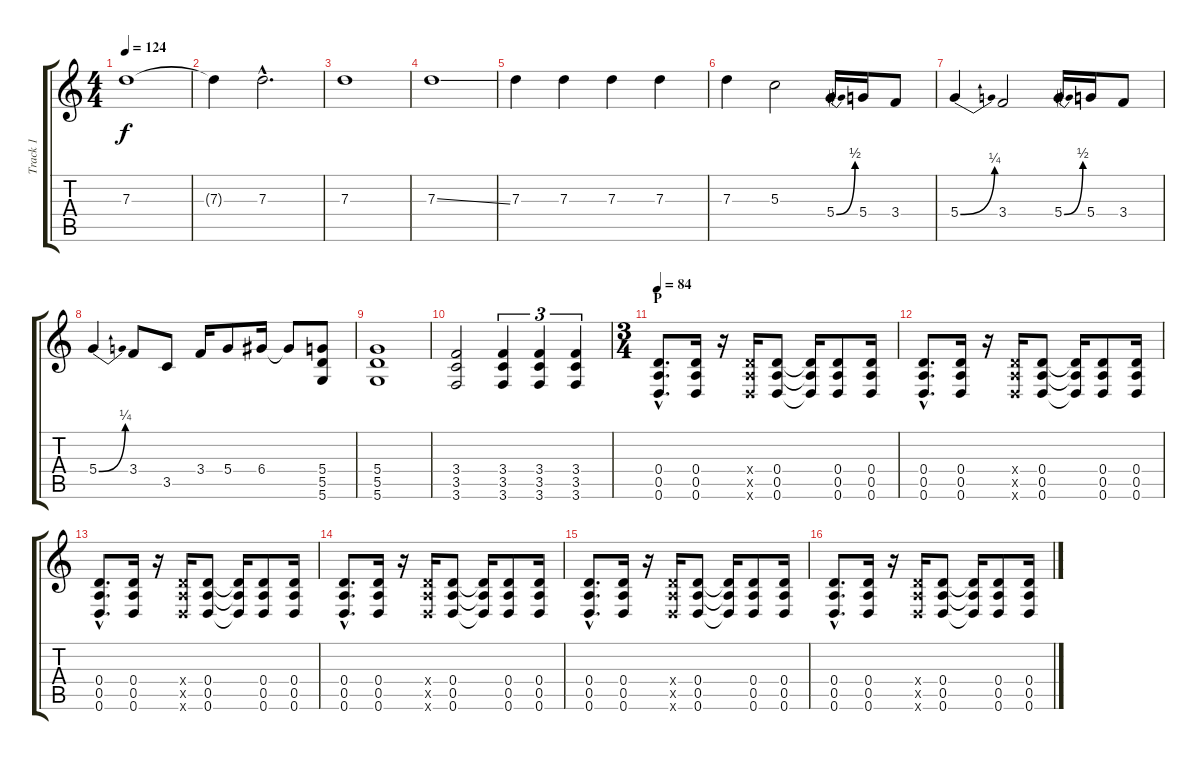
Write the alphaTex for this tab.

\track ("Track 1" "Track 1") {instrument electricguitarclean}
\staff {score tabs}
\tuning (E4 B3 G3 D3 A2 D2) {hide}
\ts (4 4)
\tempo 124
\clef g2
\ks c
7.3.1{dy f} |
7.3{t}.4 7.3{hac}.2{d} |
7.3.1 |
7.3{ss}.1 |
7.3.4 7.3.4 7.3.4 7.3.4 |
7.3.4 5.3.2 5.4{be (bend 0 0 60 2)}.16 5.4.16 3.4.8 |
5.4{be (bend 0 0 60 1)}.4 3.4.2 5.4{be (bend 0 0 60 2)}.16 5.4.16 3.4.8 |
5.4{be (bend 0 0 60 1)}.4 3.4.8 3.5.8 3.4.16 5.4.8 6.4.16 6.4{t}.8 (5.4 5.5 5.6).8 |
(5.4 5.5 5.6).1 |
(3.4 3.5 3.6).2 (3.4 3.5 3.6).4{tu (3 2)} (3.4 3.5 3.6).4{tu (3 2)} (3.4 3.5 3.6).4{tu (3 2)} |
\ts (3 4)
\section ("" "P")
\tempo 84
(0.4{hac} 0.5{hac} 0.6{hac}).8{d instrument distortionguitar} (0.4 0.5 0.6).16 r.16 (0.4{x} 0.5{x} 0.6{x}).16 (0.4 0.5 0.6).8 (0.4{t} 0.5{t} 0.6{t}).16 (0.4 0.5 0.6).8 (0.4 0.5 0.6).16 |
(0.4{hac} 0.5{hac} 0.6{hac}).8{d} (0.4 0.5 0.6).16 r.16 (0.4{x} 0.5{x} 0.6{x}).16 (0.4 0.5 0.6).8 (0.4{t} 0.5{t} 0.6{t}).16 (0.4 0.5 0.6).8 (0.4 0.5 0.6).16 |
(0.4{hac} 0.5{hac} 0.6{hac}).8{d} (0.4 0.5 0.6).16 r.16 (0.4{x} 0.5{x} 0.6{x}).16 (0.4 0.5 0.6).8 (0.4{t} 0.5{t} 0.6{t}).16 (0.4 0.5 0.6).8 (0.4 0.5 0.6).16 |
(0.4{hac} 0.5{hac} 0.6{hac}).8{d} (0.4 0.5 0.6).16 r.16 (0.4{x} 0.5{x} 0.6{x}).16 (0.4 0.5 0.6).8 (0.4{t} 0.5{t} 0.6{t}).16 (0.4 0.5 0.6).8 (0.4 0.5 0.6).16 |
(0.4{hac} 0.5{hac} 0.6{hac}).8{d} (0.4 0.5 0.6).16 r.16 (0.4{x} 0.5{x} 0.6{x}).16 (0.4 0.5 0.6).8 (0.4{t} 0.5{t} 0.6{t}).16 (0.4 0.5 0.6).8 (0.4 0.5 0.6).16 |
(0.4{hac} 0.5{hac} 0.6{hac}).8{d} (0.4 0.5 0.6).16 r.16 (0.4{x} 0.5{x} 0.6{x}).16 (0.4 0.5 0.6).8 (0.4{t} 0.5{t} 0.6{t}).16 (0.4 0.5 0.6).8 (0.4 0.5 0.6).16
